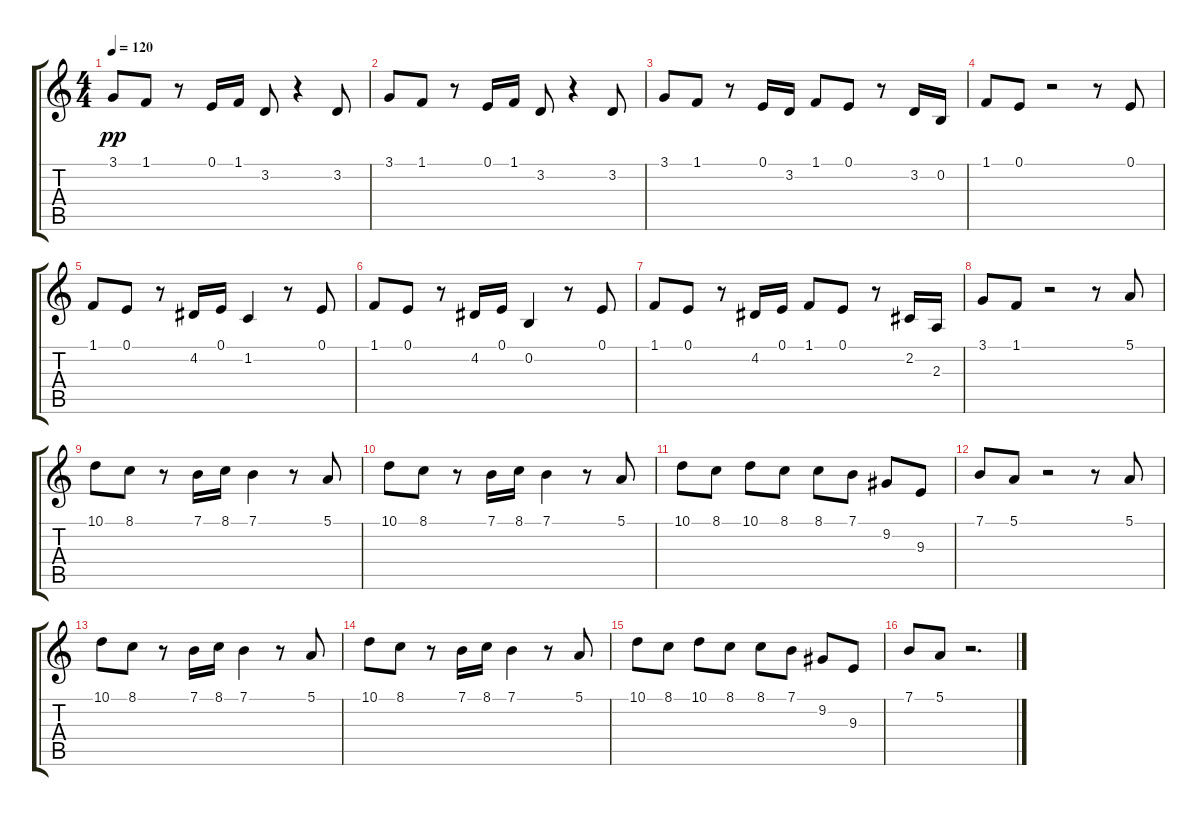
\track "" {instrument tenorsax}
\staff {score tabs}
\tuning (E4 B3 G3 D3 A2 E2) {hide}
\ts (4 4)
\tempo 120
\clef g2
\ks c
3.1.8{dy pp} 1.1.8 r.8 0.1.16 1.1.16 3.2.8 r.4 3.2.8 |
3.1.8 1.1.8 r.8 0.1.16 1.1.16 3.2.8 r.4 3.2.8 |
3.1.8 1.1.8 r.8 0.1.16 3.2.16 1.1.8 0.1.8 r.8 3.2.16 0.2.16 |
1.1.8 0.1.8 r.2 r.8 0.1.8 |
1.1.8 0.1.8 r.8 4.2.16 0.1.16 1.2.4 r.8 0.1.8 |
1.1.8 0.1.8 r.8 4.2.16 0.1.16 0.2.4 r.8 0.1.8 |
1.1.8 0.1.8 r.8 4.2.16 0.1.16 1.1.8 0.1.8 r.8 2.2.16 2.3.16 |
3.1.8 1.1.8 r.2 r.8 5.1.8 |
10.1.8 8.1.8 r.8 7.1.16 8.1.16 7.1.4 r.8 5.1.8 |
10.1.8 8.1.8 r.8 7.1.16 8.1.16 7.1.4 r.8 5.1.8 |
10.1.8 8.1.8 10.1.8 8.1.8 8.1.8 7.1.8 9.2.8 9.3.8 |
7.1.8 5.1.8 r.2 r.8 5.1.8 |
10.1.8 8.1.8 r.8 7.1.16 8.1.16 7.1.4 r.8 5.1.8 |
10.1.8 8.1.8 r.8 7.1.16 8.1.16 7.1.4 r.8 5.1.8 |
10.1.8 8.1.8 10.1.8 8.1.8 8.1.8 7.1.8 9.2.8 9.3.8 |
7.1.8 5.1.8 r.2{d}
